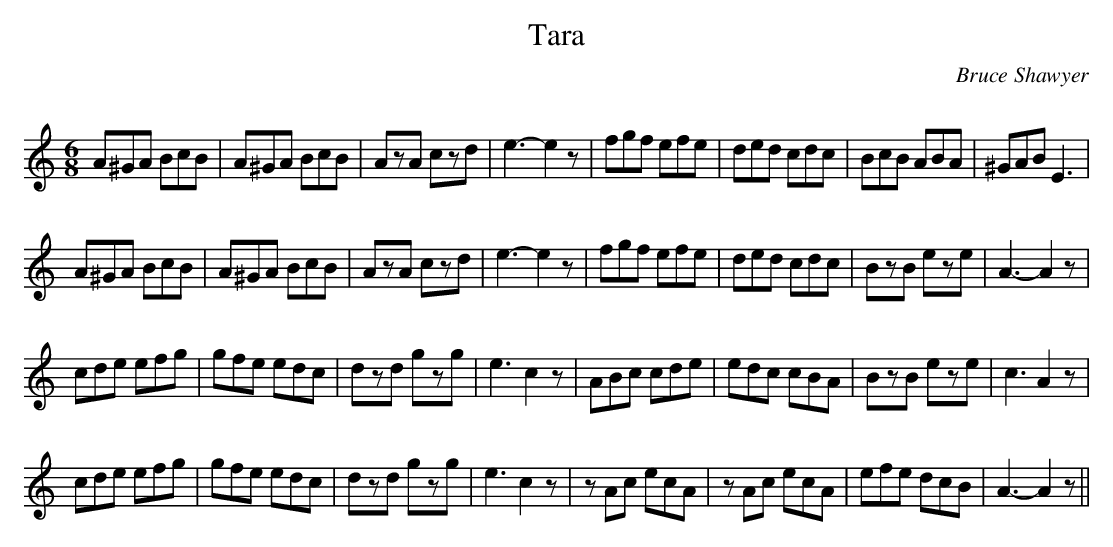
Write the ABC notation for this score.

X:1
T: Tara
C:Bruce Shawyer
Q:180
K:Am
M:6/8
L:1/16
A2^G2A2 B2c2B2|A2^G2A2 B2c2B2|A2z2A2 c2z2d2|e6-e4z2|f2g2f2 e2f2e2|d2e2d2 c2d2c2|B2c2B2 A2B2A2|^G2A2B2 E6|
A2^G2A2 B2c2B2|A2^G2A2 B2c2B2|A2z2A2 c2z2d2|e6-e4z2|f2g2f2 e2f2e2|d2e2d2 c2d2c2|B2z2B2 e2z2e2|A6-A4z2|
c2d2e2 e2f2g2|g2f2e2 e2d2c2|d2z2d2 g2z2g2|e6 c4z2|A2B2c2 c2d2e2|e2d2c2 c2B2A2|B2z2B2 e2z2e2|c6 A4z2|
c2d2e2 e2f2g2|g2f2e2 e2d2c2|d2z2d2 g2z2g2|e6 c4z2|z2A2c2 e2c2A2|z2A2c2 e2c2A2|e2f2e2 d2c2B2|A6-A4z2||
